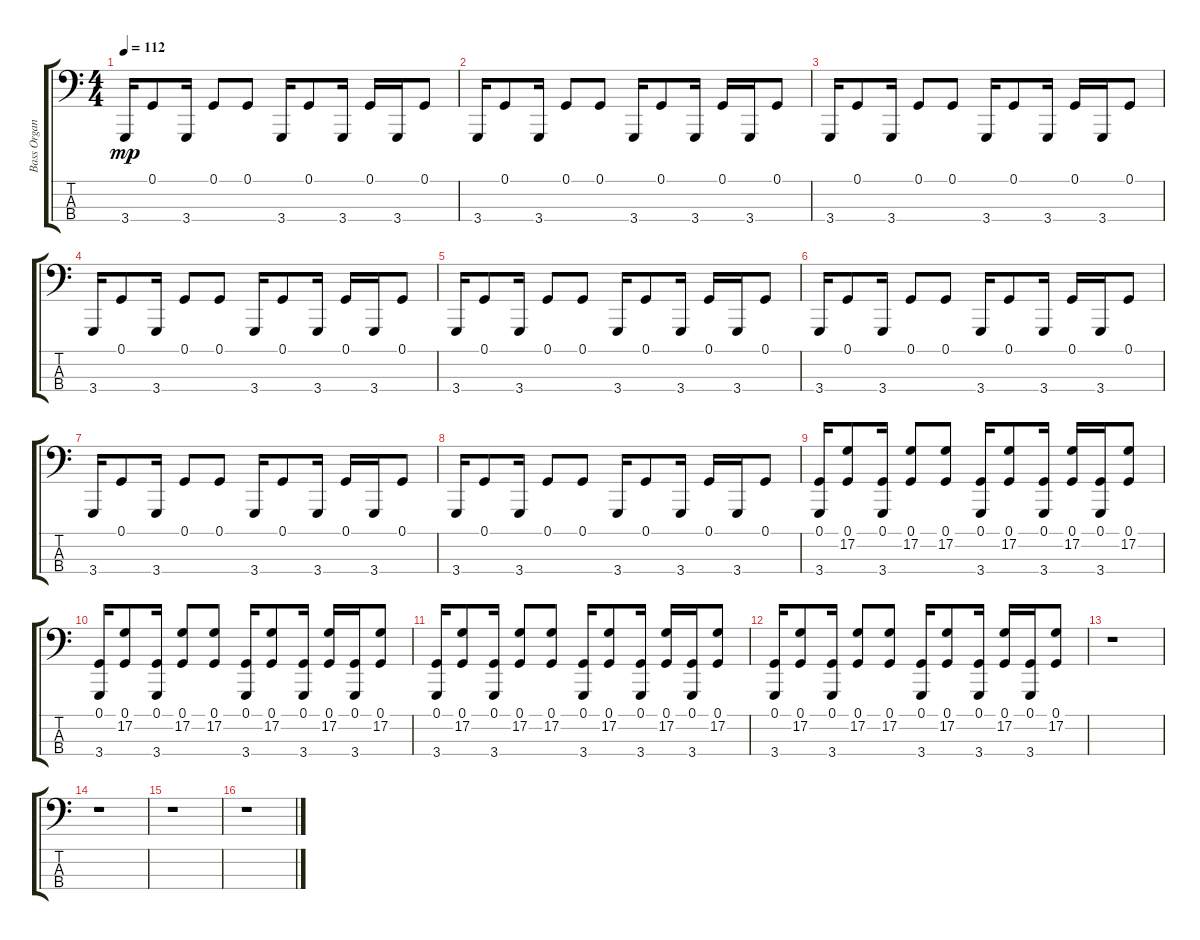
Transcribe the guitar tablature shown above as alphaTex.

\track ("Bass Organ" "Bass Organ") {instrument lead8bassandlead}
\staff {score tabs}
\tuning (G2 D2 A1 E1) {hide}
\ts (4 4)
\tempo 112
\clef f4
\ks c
3.4.16{dy mp} 0.1.8 3.4.16 0.1.8 0.1.8 3.4.16 0.1.8 3.4.16 0.1.16 3.4.16 0.1.8 |
3.4.16 0.1.8 3.4.16 0.1.8 0.1.8 3.4.16 0.1.8 3.4.16 0.1.16 3.4.16 0.1.8 |
3.4.16 0.1.8 3.4.16 0.1.8 0.1.8 3.4.16 0.1.8 3.4.16 0.1.16 3.4.16 0.1.8 |
3.4.16 0.1.8 3.4.16 0.1.8 0.1.8 3.4.16 0.1.8 3.4.16 0.1.16 3.4.16 0.1.8 |
3.4.16 0.1.8 3.4.16 0.1.8 0.1.8 3.4.16 0.1.8 3.4.16 0.1.16 3.4.16 0.1.8 |
3.4.16 0.1.8 3.4.16 0.1.8 0.1.8 3.4.16 0.1.8 3.4.16 0.1.16 3.4.16 0.1.8 |
3.4.16 0.1.8 3.4.16 0.1.8 0.1.8 3.4.16 0.1.8 3.4.16 0.1.16 3.4.16 0.1.8 |
3.4.16 0.1.8 3.4.16 0.1.8 0.1.8 3.4.16 0.1.8 3.4.16 0.1.16 3.4.16 0.1.8 |
(0.1 3.4).16 (0.1 17.2).8 (0.1 3.4).16 (0.1 17.2).8 (0.1 17.2).8 (0.1 3.4).16 (0.1 17.2).8 (0.1 3.4).16 (0.1 17.2).16 (0.1 3.4).16 (0.1 17.2).8 |
(0.1 3.4).16 (0.1 17.2).8 (0.1 3.4).16 (0.1 17.2).8 (0.1 17.2).8 (0.1 3.4).16 (0.1 17.2).8 (0.1 3.4).16 (0.1 17.2).16 (0.1 3.4).16 (0.1 17.2).8 |
(0.1 3.4).16 (0.1 17.2).8 (0.1 3.4).16 (0.1 17.2).8 (0.1 17.2).8 (0.1 3.4).16 (0.1 17.2).8 (0.1 3.4).16 (0.1 17.2).16 (0.1 3.4).16 (0.1 17.2).8 |
(0.1 3.4).16 (0.1 17.2).8 (0.1 3.4).16 (0.1 17.2).8 (0.1 17.2).8 (0.1 3.4).16 (0.1 17.2).8 (0.1 3.4).16 (0.1 17.2).16 (0.1 3.4).16 (0.1 17.2).8 |
r.1 |
r.1 |
r.1 |
r.1
